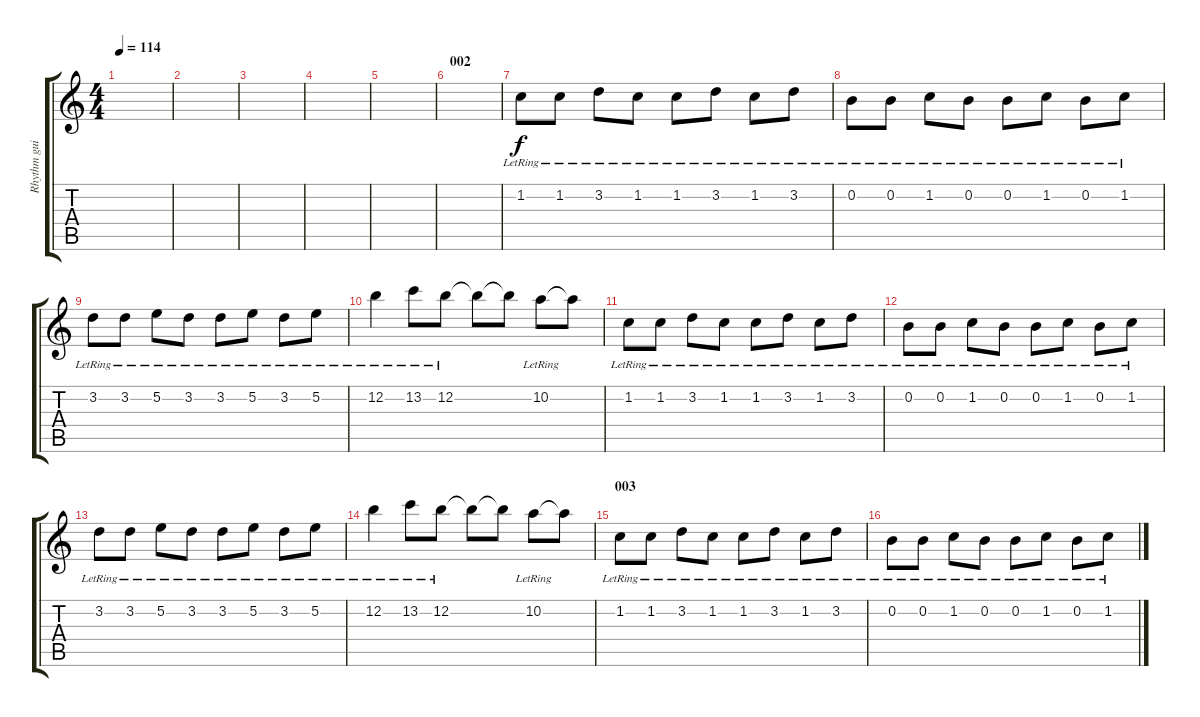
\track ("Rhythm guit" "Rhythm gui") {instrument acousticguitarsteel}
\staff {score tabs}
\tuning (E4 B3 G3 D3 A2 E2) {hide}
\ts (4 4)
\tempo 114
\clef g2
\ks c
|
|
|
|
|
\section ("" "002")
|
1.2{lr}.8 1.2{lr}.8 3.2{lr}.8 1.2{lr}.8 1.2{lr}.8 3.2{lr}.8 1.2{lr}.8 3.2{lr}.8 |
0.2{lr}.8 0.2{lr}.8 1.2{lr}.8 0.2{lr}.8 0.2{lr}.8 1.2{lr}.8 0.2{lr}.8 1.2{lr}.8 |
3.2{lr}.8 3.2{lr}.8 5.2{lr}.8 3.2{lr}.8 3.2{lr}.8 5.2{lr}.8 3.2{lr}.8 5.2{lr}.8 |
12.2{lr}.4 13.2{lr}.8 12.2{lr}.8 12.2{t}.8 12.2{t}.8 10.2{lr}.8 10.2{t}.8 |
1.2{lr}.8 1.2{lr}.8 3.2{lr}.8 1.2{lr}.8 1.2{lr}.8 3.2{lr}.8 1.2{lr}.8 3.2{lr}.8 |
0.2{lr}.8 0.2{lr}.8 1.2{lr}.8 0.2{lr}.8 0.2{lr}.8 1.2{lr}.8 0.2{lr}.8 1.2{lr}.8 |
3.2{lr}.8 3.2{lr}.8 5.2{lr}.8 3.2{lr}.8 3.2{lr}.8 5.2{lr}.8 3.2{lr}.8 5.2{lr}.8 |
12.2{lr}.4 13.2{lr}.8 12.2{lr}.8 12.2{t}.8 12.2{t}.8 10.2{lr}.8 10.2{t}.8 |
\section ("" "003")
1.2{lr}.8 1.2{lr}.8 3.2{lr}.8 1.2{lr}.8 1.2{lr}.8 3.2{lr}.8 1.2{lr}.8 3.2{lr}.8 |
0.2{lr}.8 0.2{lr}.8 1.2{lr}.8 0.2{lr}.8 0.2{lr}.8 1.2{lr}.8 0.2{lr}.8 1.2{lr}.8
